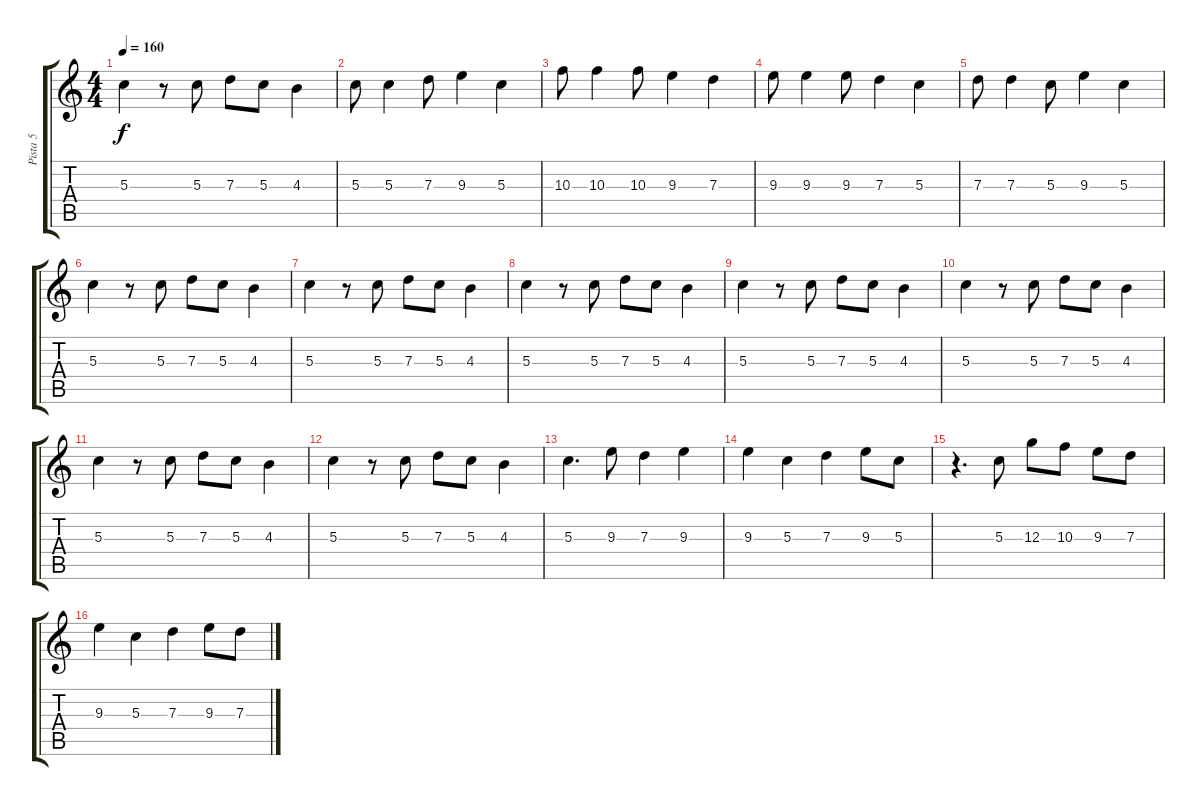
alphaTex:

\track ("Pista 5" "Pista 5") {instrument distortionguitar}
\staff {score tabs}
\tuning (E4 B3 G3 D3 A2 E2) {hide}
\ts (4 4)
\tempo 160
\clef g2
\ks c
5.3.4{dy f} r.8 5.3.8 7.3.8 5.3.8 4.3.4 |
5.3.8 5.3.4 7.3.8 9.3.4 5.3.4 |
10.3.8 10.3.4 10.3.8 9.3.4 7.3.4 |
9.3.8 9.3.4 9.3.8 7.3.4 5.3.4 |
7.3.8 7.3.4 5.3.8 9.3.4 5.3.4 |
5.3.4 r.8 5.3.8 7.3.8 5.3.8 4.3.4 |
5.3.4 r.8 5.3.8 7.3.8 5.3.8 4.3.4 |
5.3.4 r.8 5.3.8 7.3.8 5.3.8 4.3.4 |
5.3.4 r.8 5.3.8 7.3.8 5.3.8 4.3.4 |
5.3.4 r.8 5.3.8 7.3.8 5.3.8 4.3.4 |
5.3.4 r.8 5.3.8 7.3.8 5.3.8 4.3.4 |
5.3.4 r.8 5.3.8 7.3.8 5.3.8 4.3.4 |
5.3.4{d} 9.3.8 7.3.4 9.3.4 |
9.3.4 5.3.4 7.3.4 9.3.8 5.3.8 |
r.4{d} 5.3.8 12.3.8 10.3.8 9.3.8 7.3.8 |
9.3.4 5.3.4 7.3.4 9.3.8 7.3.8
